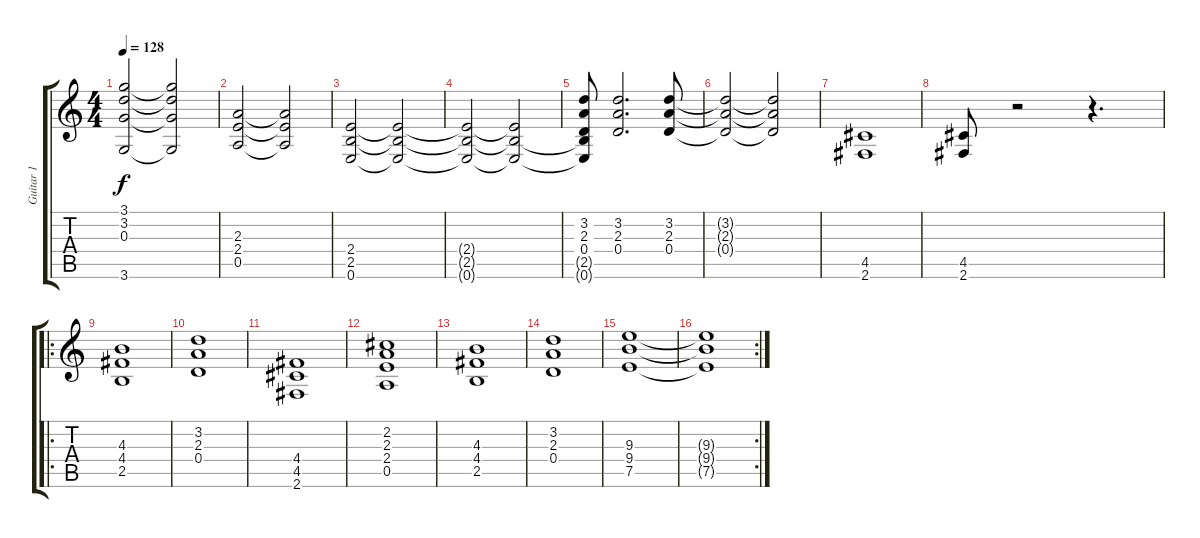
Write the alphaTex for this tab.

\track ("Guitar 1" "Guitar 1") {instrument distortionguitar}
\staff {score tabs}
\tuning (E4 B3 G3 D3 A2 E2) {hide}
\ts (4 4)
\tempo 128
\clef g2
\ks c
(3.1 3.2 0.3 3.6).2{dy f} (3.1{t} 3.2{t} 0.3{t} 3.6{t}).2 |
(2.3 2.4 0.5).2 (2.3{t} 2.4{t} 0.5{t}).2 |
(2.4 2.5 0.6).2 (2.4{t} 2.5{t} 0.6{t}).2 |
(2.4{t} 2.5{t} 0.6{t}).2 (2.4{t} 2.5{t} 0.6{t}).2 |
(3.2 2.3 0.4 2.5{t} 0.6{t}).8 (3.2 2.3 0.4).2{d} (3.2 2.3 0.4).8 |
(3.2{t} 2.3{t} 0.4{t}).2 (3.2{t} 2.3{t} 0.4{t}).2 |
(4.5 2.6).1 |
(4.5 2.6).8 r.2 r.4{d} |
\ro
(4.3 4.4 2.5).1 |
(3.2 2.3 0.4).1 |
(4.4 4.5 2.6).1 |
(2.2 2.3 2.4 0.5).1 |
(4.3 4.4 2.5).1 |
(3.2 2.3 0.4).1 |
(9.3 9.4 7.5).1 |
\rc 2
(9.3{t} 9.4{t} 7.5{t}).1
